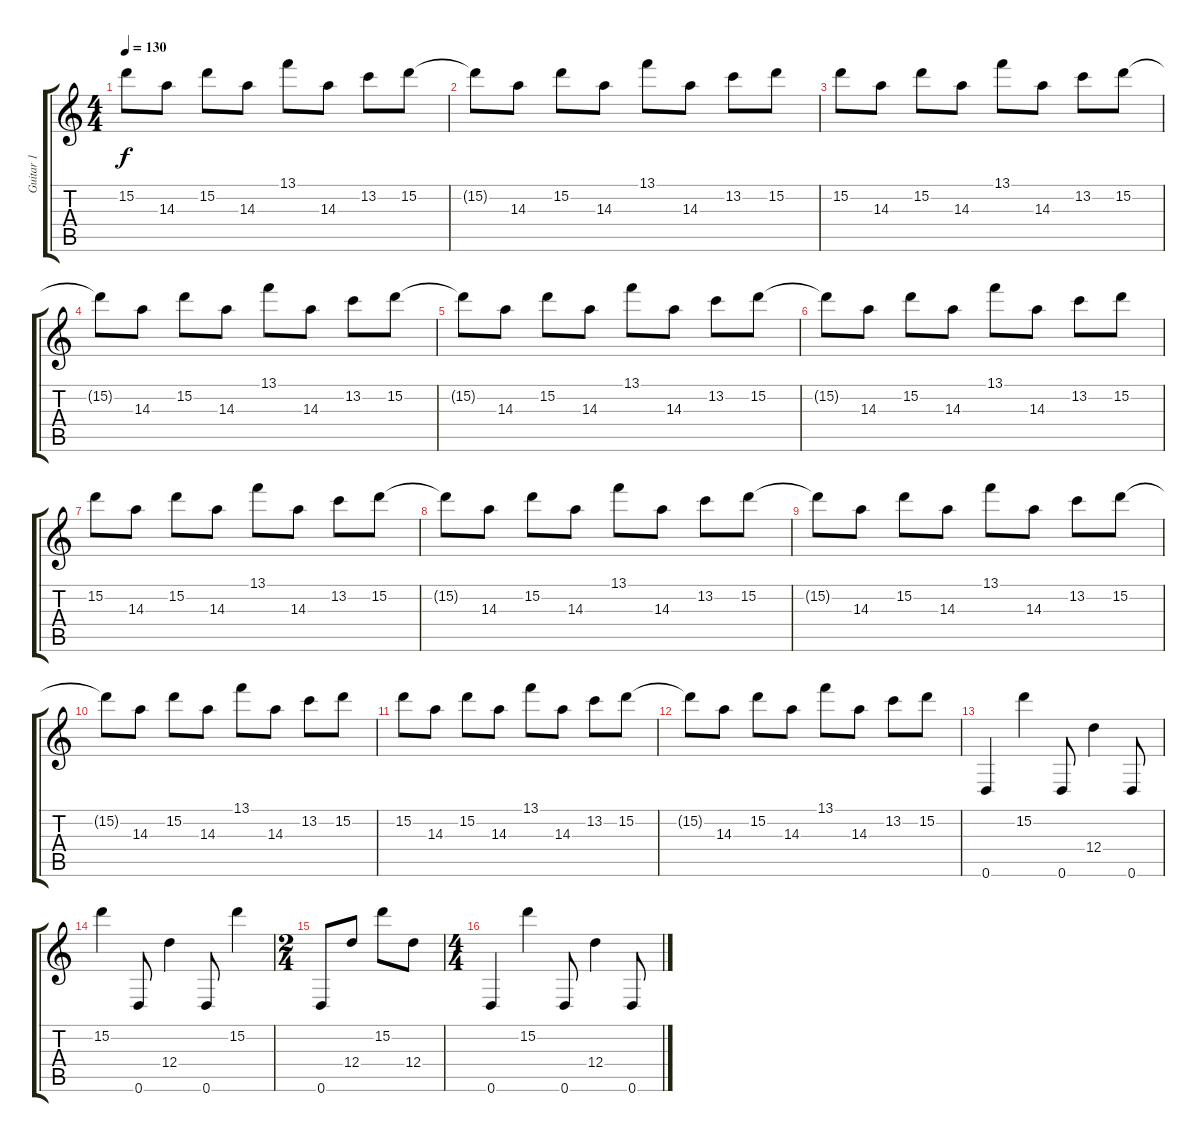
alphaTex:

\track ("Guitar 1" "Guitar 1") {instrument distortionguitar}
\staff {score tabs}
\tuning (E4 B3 G3 D3 A2 D2) {hide}
\ts (4 4)
\tempo 130
\clef g2
\ks c
15.2{t}.8{dy f} 14.3.8 15.2.8 14.3.8 13.1.8 14.3.8 13.2.8 15.2.8 |
15.2{t}.8 14.3.8 15.2.8 14.3.8 13.1.8 14.3.8 13.2.8 15.2.8 |
15.2.8 14.3.8 15.2.8 14.3.8 13.1.8 14.3.8 13.2.8 15.2.8 |
15.2{t}.8 14.3.8 15.2.8 14.3.8 13.1.8 14.3.8 13.2.8 15.2.8 |
15.2{t}.8 14.3.8 15.2.8 14.3.8 13.1.8 14.3.8 13.2.8 15.2.8 |
15.2{t}.8 14.3.8 15.2.8 14.3.8 13.1.8 14.3.8 13.2.8 15.2.8 |
15.2.8 14.3.8 15.2.8 14.3.8 13.1.8 14.3.8 13.2.8 15.2.8 |
15.2{t}.8 14.3.8 15.2.8 14.3.8 13.1.8 14.3.8 13.2.8 15.2.8 |
15.2{t}.8 14.3.8 15.2.8 14.3.8 13.1.8 14.3.8 13.2.8 15.2.8 |
15.2{t}.8 14.3.8 15.2.8 14.3.8 13.1.8 14.3.8 13.2.8 15.2.8 |
15.2.8 14.3.8 15.2.8 14.3.8 13.1.8 14.3.8 13.2.8 15.2.8 |
15.2{t}.8 14.3.8 15.2.8 14.3.8 13.1.8 14.3.8 13.2.8 15.2.8 |
0.6.4 15.2.4 0.6.8 12.4.4 0.6.8 |
15.2.4 0.6.8 12.4.4 0.6.8 15.2.4 |
\ts (2 4)
0.6.8 12.4.8 15.2.8 12.4.8 |
\ts (4 4)
0.6.4 15.2.4 0.6.8 12.4.4 0.6.8
